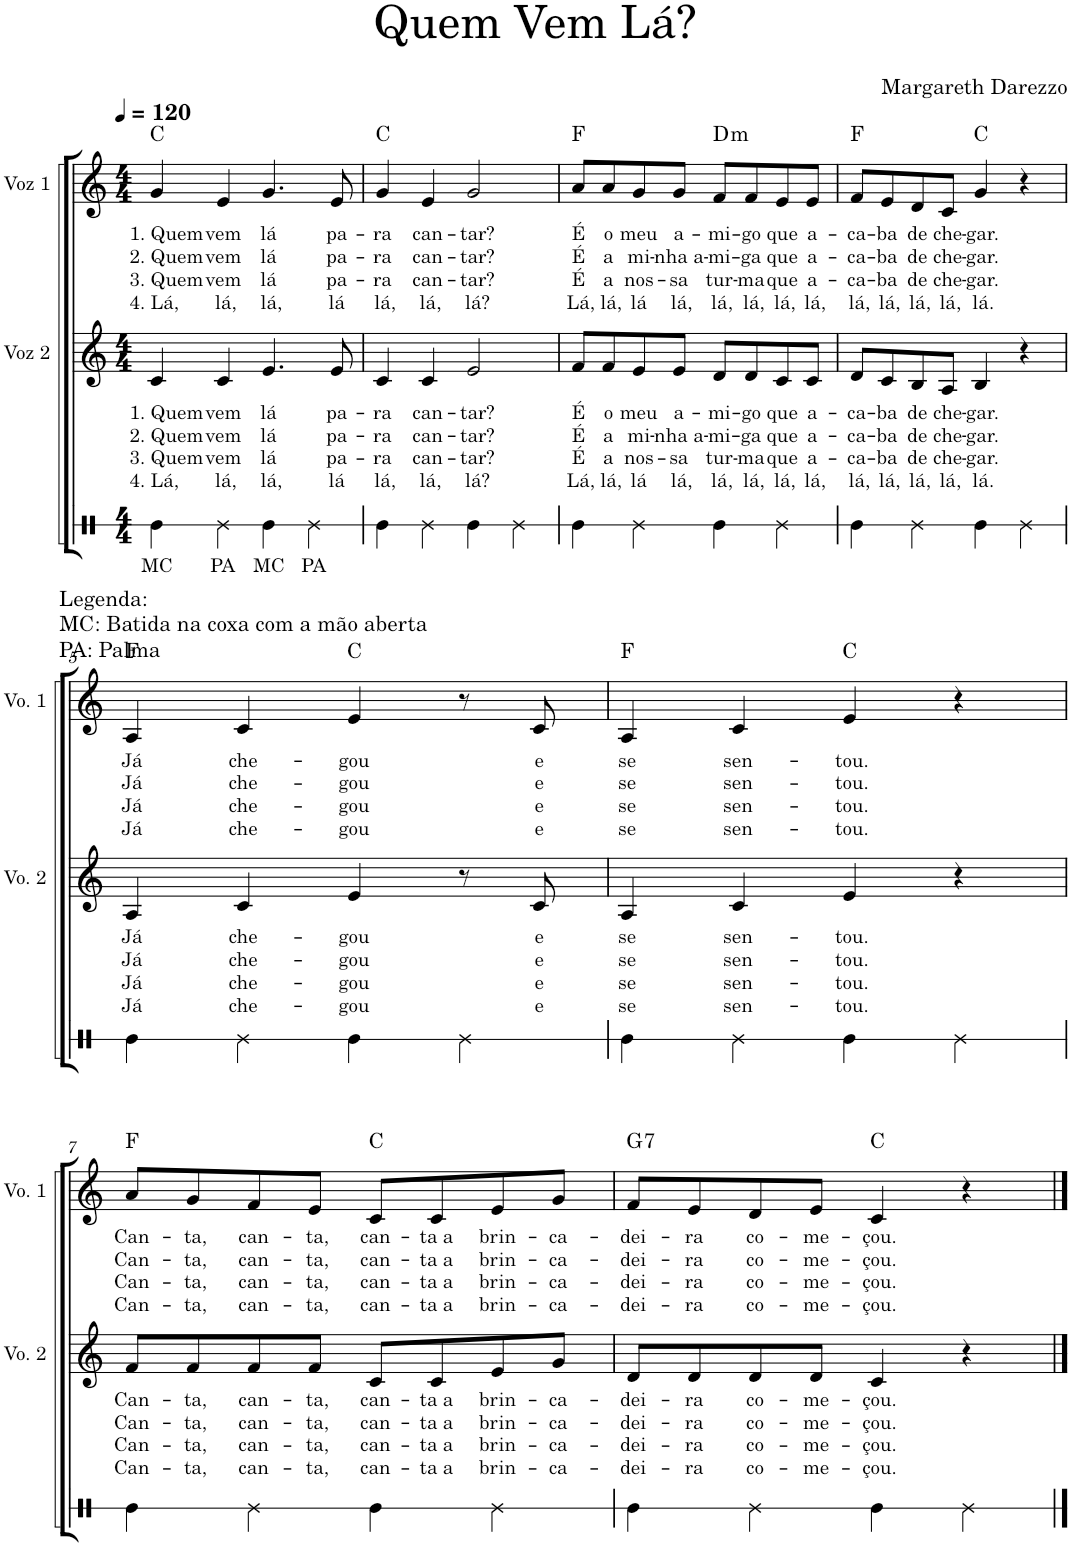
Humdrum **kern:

**kern	**text	**kern	**text	**text	**text	**text	**kern	**text	**text	**text	**text	**harte
*part3	*part3	*part2	*part2	*part2	*part2	*part2	*part1	*part1	*part1	*part1	*part1	*part1
*staff3	*staff3	*staff2	*staff2	*staff2	*staff2	*staff2	*staff1	*staff1	*staff1	*staff1	*staff1	*
*I"Voz 3	*	*I"Voz 2	*	*	*	*	*I"Voz 1	*	*	*	*	*
*	*	*I'Vo. 2	*	*	*	*	*I'Vo. 1	*	*	*	*	*
*stria1	*	*	*	*	*	*	*	*	*	*	*	*
*clefX	*	*clefG2	*	*	*	*	*clefG2	*	*	*	*	*
*k[]	*	*k[]	*	*	*	*	*k[]	*	*	*	*	*
*M4/4	*	*M4/4	*	*	*	*	*M4/4	*	*	*	*	*
*MM120	*	*MM120	*	*	*	*	*MM120	*	*	*	*	*
=1	=1	=1	=1	=1	=1	=1	=1	=1	=1	=1	=1	=1
!LO:TX:b:t=Legenda&colon;	!	!	!	!	!	!	!	!	!	!	!	!
!LO:TX:b:t=MC&colon; Batida na coxa com a mão aberta	!	!	!	!	!	!	!	!	!	!	!	!
!LO:TX:b:t=PA&colon; Palma	!	!	!	!	!	!	!	!	!	!	!	!
!	!LO:LY:b	!	!LO:LY:b	!LO:LY:b	!LO:LY:b	!LO:LY:b	!	!LO:LY:b	!LO:LY:b	!LO:LY:b	!LO:LY:b	!
4Re\	MC	4c/	1. Quem	2. Quem	3. Quem	4. Lá,	4g/	1. Quem	2. Quem	3. Quem	4. Lá,	C:maj
!	!LO:LY:b	!	!LO:LY:b	!LO:LY:b	!LO:LY:b	!LO:LY:b	!	!LO:LY:b	!LO:LY:b	!LO:LY:b	!LO:LY:b	!
4Re\	PA	4c/	vem	vem	vem	lá,	4e/	vem	vem	vem	lá,	.
!	!LO:LY:b	!	!LO:LY:b	!LO:LY:b	!LO:LY:b	!LO:LY:b	!	!LO:LY:b	!LO:LY:b	!LO:LY:b	!LO:LY:b	!
4Re\	MC	4.e/	lá	lá	lá	lá,	4.g/	lá	lá	lá	lá,	.
!	!LO:LY:b	!	!	!	!	!	!	!	!	!	!	!
4Re\	PA	.	.	.	.	.	.	.	.	.	.	.
!	!	!	!LO:LY:b	!LO:LY:b	!LO:LY:b	!LO:LY:b	!	!LO:LY:b	!LO:LY:b	!LO:LY:b	!LO:LY:b	!
.	.	8e/	pa-	pa-	pa-	lá	8e/	pa-	pa-	pa-	lá	.
=2	=2	=2	=2	=2	=2	=2	=2	=2	=2	=2	=2	=2
!	!	!	!LO:LY:b	!LO:LY:b	!LO:LY:b	!LO:LY:b	!	!LO:LY:b	!LO:LY:b	!LO:LY:b	!LO:LY:b	!
4Re\	.	4c/	-ra	-ra	-ra	lá,	4g/	-ra	-ra	-ra	lá,	C:maj
!	!	!	!LO:LY:b	!LO:LY:b	!LO:LY:b	!LO:LY:b	!	!LO:LY:b	!LO:LY:b	!LO:LY:b	!LO:LY:b	!
4Re\	.	4c/	can-	can-	can-	lá,	4e/	can-	can-	can-	lá,	.
!	!	!	!LO:LY:b	!LO:LY:b	!LO:LY:b	!LO:LY:b	!	!LO:LY:b	!LO:LY:b	!LO:LY:b	!LO:LY:b	!
4Re\	.	2e/	-tar?	-tar?	-tar?	lá?	2g/	-tar?	-tar?	-tar?	lá?	.
4Re\	.	.	.	.	.	.	.	.	.	.	.	.
=3	=3	=3	=3	=3	=3	=3	=3	=3	=3	=3	=3	=3
!	!	!	!LO:LY:b	!LO:LY:b	!LO:LY:b	!LO:LY:b	!	!LO:LY:b	!LO:LY:b	!LO:LY:b	!LO:LY:b	!
4Re\	.	8f/L	É	É	É	Lá,	8a/L	É	É	É	Lá,	F:maj
!	!	!	!LO:LY:b	!LO:LY:b	!LO:LY:b	!LO:LY:b	!	!LO:LY:b	!LO:LY:b	!LO:LY:b	!LO:LY:b	!
.	.	8f/	o	a	a	lá,	8a/	o	a	a	lá,	.
!	!	!	!LO:LY:b	!LO:LY:b	!LO:LY:b	!LO:LY:b	!	!LO:LY:b	!LO:LY:b	!LO:LY:b	!LO:LY:b	!
4Re\	.	8e/	meu	mi-	nos-	lá	8g/	meu	mi-	nos-	lá	.
!	!	!	!LO:LY:b	!LO:LY:b	!LO:LY:b	!LO:LY:b	!	!LO:LY:b	!LO:LY:b	!LO:LY:b	!LO:LY:b	!
.	.	8e/J	a-	-nha a-	-sa	lá,	8g/J	a-	-nha a-	-sa	lá,	.
!	!	!	!LO:LY:b	!LO:LY:b	!LO:LY:b	!LO:LY:b	!	!LO:LY:b	!LO:LY:b	!LO:LY:b	!LO:LY:b	!LO:H:kt=m
4Re\	.	8d/L	-mi-	-mi-	tur-	lá,	8f/L	-mi-	-mi-	tur-	lá,	D:min
!	!	!	!LO:LY:b	!LO:LY:b	!LO:LY:b	!LO:LY:b	!	!LO:LY:b	!LO:LY:b	!LO:LY:b	!LO:LY:b	!
.	.	8d/	-go	-ga	-ma	lá,	8f/	-go	-ga	-ma	lá,	.
!	!	!	!LO:LY:b	!LO:LY:b	!LO:LY:b	!LO:LY:b	!	!LO:LY:b	!LO:LY:b	!LO:LY:b	!LO:LY:b	!
4Re\	.	8c/	que	que	que	lá,	8e/	que	que	que	lá,	.
!	!	!	!LO:LY:b	!LO:LY:b	!LO:LY:b	!LO:LY:b	!	!LO:LY:b	!LO:LY:b	!LO:LY:b	!LO:LY:b	!
.	.	8c/J	a-	a-	a-	lá,	8e/J	a-	a-	a-	lá,	.
=4	=4	=4	=4	=4	=4	=4	=4	=4	=4	=4	=4	=4
!	!	!	!LO:LY:b	!LO:LY:b	!LO:LY:b	!LO:LY:b	!	!LO:LY:b	!LO:LY:b	!LO:LY:b	!LO:LY:b	!
4Re\	.	8d/L	-ca-	-ca-	-ca-	lá,	8f/L	-ca-	-ca-	-ca-	lá,	F:maj
!	!	!	!LO:LY:b	!LO:LY:b	!LO:LY:b	!LO:LY:b	!	!LO:LY:b	!LO:LY:b	!LO:LY:b	!LO:LY:b	!
.	.	8c/	-ba	-ba	-ba	lá,	8e/	-ba	-ba	-ba	lá,	.
!	!	!	!LO:LY:b	!LO:LY:b	!LO:LY:b	!LO:LY:b	!	!LO:LY:b	!LO:LY:b	!LO:LY:b	!LO:LY:b	!
4Re\	.	8B/	de	de	de	lá,	8d/	de	de	de	lá,	.
!	!	!	!LO:LY:b	!LO:LY:b	!LO:LY:b	!LO:LY:b	!	!LO:LY:b	!LO:LY:b	!LO:LY:b	!LO:LY:b	!
.	.	8A/J	che-	che-	che-	lá,	8c/J	che-	che-	che-	lá,	.
!	!	!	!LO:LY:b	!LO:LY:b	!LO:LY:b	!LO:LY:b	!	!LO:LY:b	!LO:LY:b	!LO:LY:b	!LO:LY:b	!
4Re\	.	4B/	-gar.	-gar.	-gar.	lá.	4g/	-gar.	-gar.	-gar.	lá.	C:maj
4Re\	.	4r	.	.	.	.	4r	.	.	.	.	.
!!LO:LB:g=z
=5	=5	=5	=5	=5	=5	=5	=5	=5	=5	=5	=5	=5
!	!	!	!LO:LY:b	!LO:LY:b	!LO:LY:b	!LO:LY:b	!	!LO:LY:b	!LO:LY:b	!LO:LY:b	!LO:LY:b	!
4Re\	.	4A/	Já	Já	Já	Já	4A/	Já	Já	Já	Já	F:maj
!	!	!	!LO:LY:b	!LO:LY:b	!LO:LY:b	!LO:LY:b	!	!LO:LY:b	!LO:LY:b	!LO:LY:b	!LO:LY:b	!
4Re\	.	4c/	che-	che-	che-	che-	4c/	che-	che-	che-	che-	.
!	!	!	!LO:LY:b	!LO:LY:b	!LO:LY:b	!LO:LY:b	!	!LO:LY:b	!LO:LY:b	!LO:LY:b	!LO:LY:b	!
4Re\	.	4e/	-gou	-gou	-gou	-gou	4e/	-gou	-gou	-gou	-gou	C:maj
4Re\	.	8r	.	.	.	.	8r	.	.	.	.	.
!	!	!	!LO:LY:b	!LO:LY:b	!LO:LY:b	!LO:LY:b	!	!LO:LY:b	!LO:LY:b	!LO:LY:b	!LO:LY:b	!
.	.	8c/	e	e	e	e	8c/	e	e	e	e	.
=6	=6	=6	=6	=6	=6	=6	=6	=6	=6	=6	=6	=6
!	!	!	!LO:LY:b	!LO:LY:b	!LO:LY:b	!LO:LY:b	!	!LO:LY:b	!LO:LY:b	!LO:LY:b	!LO:LY:b	!
4Re\	.	4A/	se	se	se	se	4A/	se	se	se	se	F:maj
!	!	!	!LO:LY:b	!LO:LY:b	!LO:LY:b	!LO:LY:b	!	!LO:LY:b	!LO:LY:b	!LO:LY:b	!LO:LY:b	!
4Re\	.	4c/	sen-	sen-	sen-	sen-	4c/	sen-	sen-	sen-	sen-	.
!	!	!	!LO:LY:b	!LO:LY:b	!LO:LY:b	!LO:LY:b	!	!LO:LY:b	!LO:LY:b	!LO:LY:b	!LO:LY:b	!
4Re\	.	4e/	-tou.	-tou.	-tou.	-tou.	4e/	-tou.	-tou.	-tou.	-tou.	C:maj
4Re\	.	4r	.	.	.	.	4r	.	.	.	.	.
!!LO:LB:g=z
=7	=7	=7	=7	=7	=7	=7	=7	=7	=7	=7	=7	=7
!	!	!	!LO:LY:b	!LO:LY:b	!LO:LY:b	!LO:LY:b	!	!LO:LY:b	!LO:LY:b	!LO:LY:b	!LO:LY:b	!
4Re\	.	8f/L	Can-	Can-	Can-	Can-	8a/L	Can-	Can-	Can-	Can-	F:maj
!	!	!	!LO:LY:b	!LO:LY:b	!LO:LY:b	!LO:LY:b	!	!LO:LY:b	!LO:LY:b	!LO:LY:b	!LO:LY:b	!
.	.	8f/	-ta,	-ta,	-ta,	-ta,	8g/	-ta,	-ta,	-ta,	-ta,	.
!	!	!	!LO:LY:b	!LO:LY:b	!LO:LY:b	!LO:LY:b	!	!LO:LY:b	!LO:LY:b	!LO:LY:b	!LO:LY:b	!
4Re\	.	8f/	can-	can-	can-	can-	8f/	can-	can-	can-	can-	.
!	!	!	!LO:LY:b	!LO:LY:b	!LO:LY:b	!LO:LY:b	!	!LO:LY:b	!LO:LY:b	!LO:LY:b	!LO:LY:b	!
.	.	8f/J	-ta,	-ta,	-ta,	-ta,	8e/J	-ta,	-ta,	-ta,	-ta,	.
!	!	!	!LO:LY:b	!LO:LY:b	!LO:LY:b	!LO:LY:b	!	!LO:LY:b	!LO:LY:b	!LO:LY:b	!LO:LY:b	!
4Re\	.	8c/L	can-	can-	can-	can-	8c/L	can-	can-	can-	can-	C:maj
!	!	!	!LO:LY:b	!LO:LY:b	!LO:LY:b	!LO:LY:b	!	!LO:LY:b	!LO:LY:b	!LO:LY:b	!LO:LY:b	!
.	.	8c/	-ta a	-ta a	-ta a	-ta a	8c/	-ta a	-ta a	-ta a	-ta a	.
!	!	!	!LO:LY:b	!LO:LY:b	!LO:LY:b	!LO:LY:b	!	!LO:LY:b	!LO:LY:b	!LO:LY:b	!LO:LY:b	!
4Re\	.	8e/	brin-	brin-	brin-	brin-	8e/	brin-	brin-	brin-	brin-	.
!	!	!	!LO:LY:b	!LO:LY:b	!LO:LY:b	!LO:LY:b	!	!LO:LY:b	!LO:LY:b	!LO:LY:b	!LO:LY:b	!
.	.	8g/J	-ca-	-ca-	-ca-	-ca-	8g/J	-ca-	-ca-	-ca-	-ca-	.
=8	=8	=8	=8	=8	=8	=8	=8	=8	=8	=8	=8	=8
!	!	!	!LO:LY:b	!LO:LY:b	!LO:LY:b	!LO:LY:b	!	!LO:LY:b	!LO:LY:b	!LO:LY:b	!LO:LY:b	!LO:H:kt=7
4Re\	.	8d/L	-dei-	-dei-	-dei-	-dei-	8f/L	-dei-	-dei-	-dei-	-dei-	G:7
!	!	!	!LO:LY:b	!LO:LY:b	!LO:LY:b	!LO:LY:b	!	!LO:LY:b	!LO:LY:b	!LO:LY:b	!LO:LY:b	!
.	.	8d/	-ra	-ra	-ra	-ra	8e/	-ra	-ra	-ra	-ra	.
!	!	!	!LO:LY:b	!LO:LY:b	!LO:LY:b	!LO:LY:b	!	!LO:LY:b	!LO:LY:b	!LO:LY:b	!LO:LY:b	!
4Re\	.	8d/	co-	co-	co-	co-	8d/	co-	co-	co-	co-	.
!	!	!	!LO:LY:b	!LO:LY:b	!LO:LY:b	!LO:LY:b	!	!LO:LY:b	!LO:LY:b	!LO:LY:b	!LO:LY:b	!
.	.	8d/J	-me-	-me-	-me-	-me-	8e/J	-me-	-me-	-me-	-me-	.
!	!	!	!LO:LY:b	!LO:LY:b	!LO:LY:b	!LO:LY:b	!	!LO:LY:b	!LO:LY:b	!LO:LY:b	!LO:LY:b	!
4Re\	.	4c/	-çou.	-çou.	-çou.	-çou.	4c/	-çou.	-çou.	-çou.	-çou.	C:maj
4Re\	.	4r	.	.	.	.	4r	.	.	.	.	.
==	==	==	==	==	==	==	==	==	==	==	==	==
*-	*-	*-	*-	*-	*-	*-	*-	*-	*-	*-	*-	*-
